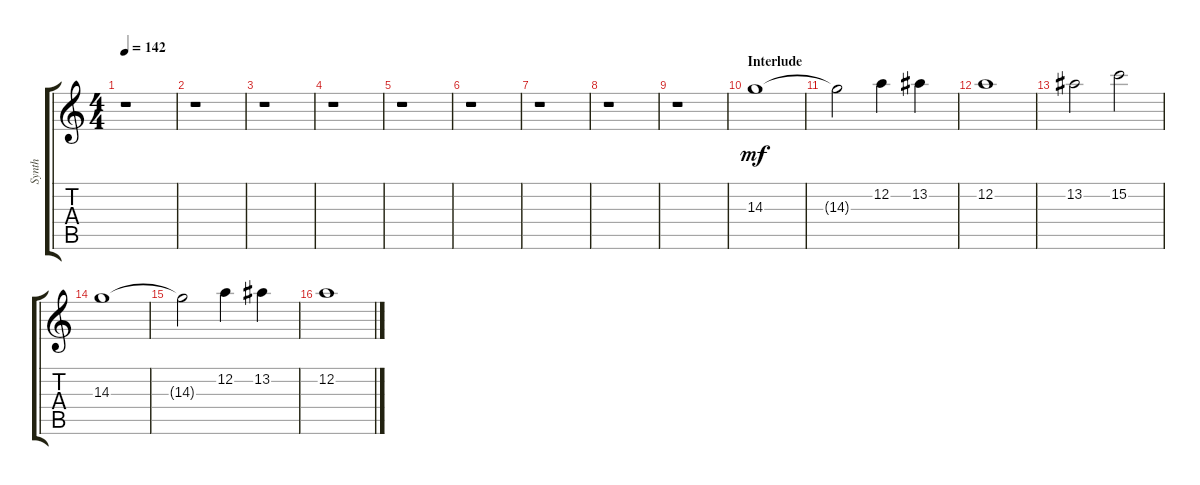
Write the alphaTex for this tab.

\track ("Synth" "Synth") {instrument overdrivenguitar}
\staff {score tabs}
\tuning (D4 A3 F3 C3 G2 D2) {hide}
\ts (4 4)
\tempo 142
\clef g2
\ks c
r.1{dy mf} |
r.1 |
r.1 |
r.1 |
r.1 |
r.1 |
r.1 |
r.1 |
r.1 |
\section ("" "Interlude")
14.3.1 |
14.3{t}.2 12.2.4 13.2.4 |
12.2.1 |
13.2.2 15.2.2 |
14.3.1 |
14.3{t}.2 12.2.4 13.2.4 |
12.2.1
